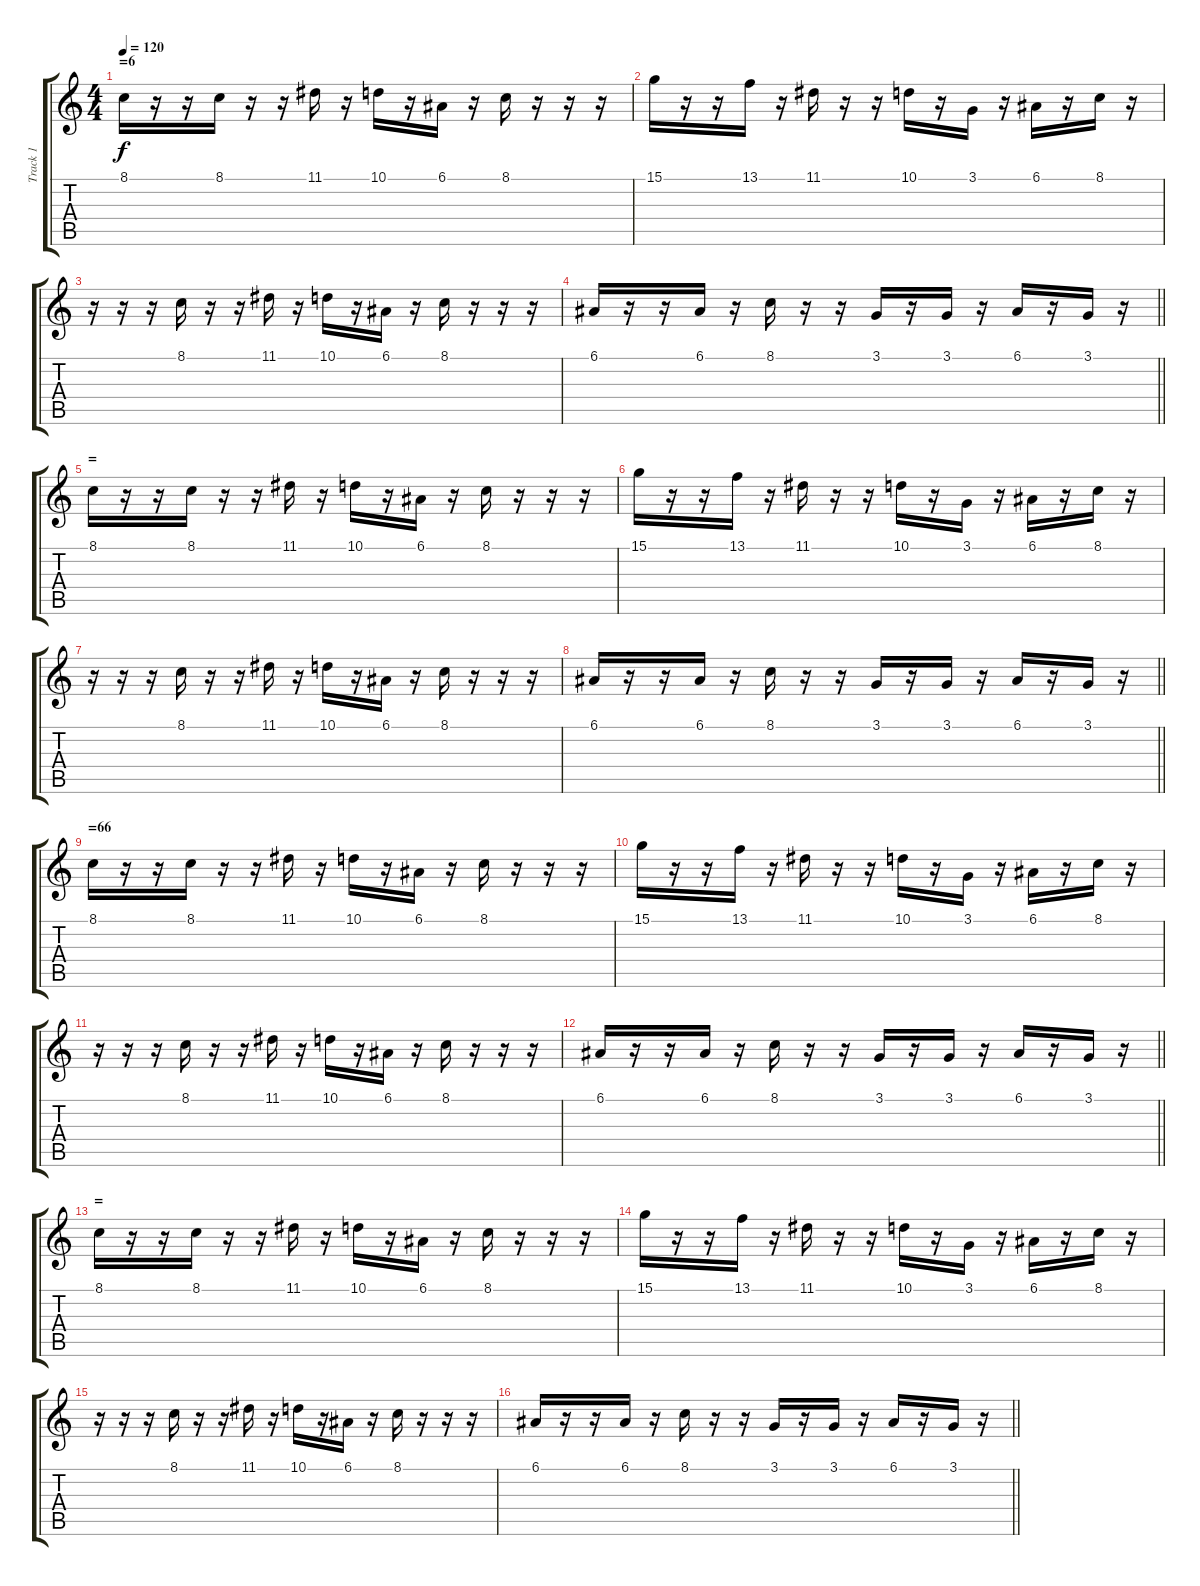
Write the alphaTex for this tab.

\track ("Track 1" "Track 1") {instrument fx1rain}
\staff {score tabs}
\tuning (E4 B3 G3 D3 A2 E2) {hide}
\ts (4 4)
\section ("" "=6")
\tempo 120
\clef g2
\ks c
8.1.16{dy f} r.16 r.16 8.1.16 r.16 r.16 11.1.16 r.16 10.1.16 r.16 6.1.16 r.16 8.1.16 r.16 r.16 r.16 |
15.1.16 r.16 r.16 13.1.16 r.16 11.1.16 r.16 r.16 10.1.16 r.16 3.1.16 r.16 6.1.16 r.16 8.1.16 r.16 |
r.16 r.16 r.16 8.1.16 r.16 r.16 11.1.16 r.16 10.1.16 r.16 6.1.16 r.16 8.1.16 r.16 r.16 r.16 |
\barLineRight lightlight
6.1.16 r.16 r.16 6.1.16 r.16 8.1.16 r.16 r.16 3.1.16 r.16 3.1.16 r.16 6.1.16 r.16 3.1.16 r.16 |
\section ("" "=")
8.1.16 r.16 r.16 8.1.16 r.16 r.16 11.1.16 r.16 10.1.16 r.16 6.1.16 r.16 8.1.16 r.16 r.16 r.16 |
15.1.16 r.16 r.16 13.1.16 r.16 11.1.16 r.16 r.16 10.1.16 r.16 3.1.16 r.16 6.1.16 r.16 8.1.16 r.16 |
r.16 r.16 r.16 8.1.16 r.16 r.16 11.1.16 r.16 10.1.16 r.16 6.1.16 r.16 8.1.16 r.16 r.16 r.16 |
\barLineRight lightlight
6.1.16 r.16 r.16 6.1.16 r.16 8.1.16 r.16 r.16 3.1.16 r.16 3.1.16 r.16 6.1.16 r.16 3.1.16 r.16 |
\section ("" "=66")
8.1.16 r.16 r.16 8.1.16 r.16 r.16 11.1.16 r.16 10.1.16 r.16 6.1.16 r.16 8.1.16 r.16 r.16 r.16 |
15.1.16 r.16 r.16 13.1.16 r.16 11.1.16 r.16 r.16 10.1.16 r.16 3.1.16 r.16 6.1.16 r.16 8.1.16 r.16 |
r.16 r.16 r.16 8.1.16 r.16 r.16 11.1.16 r.16 10.1.16 r.16 6.1.16 r.16 8.1.16 r.16 r.16 r.16 |
\barLineRight lightlight
6.1.16 r.16 r.16 6.1.16 r.16 8.1.16 r.16 r.16 3.1.16 r.16 3.1.16 r.16 6.1.16 r.16 3.1.16 r.16 |
\section ("" "=")
8.1.16 r.16 r.16 8.1.16 r.16 r.16 11.1.16 r.16 10.1.16 r.16 6.1.16 r.16 8.1.16 r.16 r.16 r.16 |
15.1.16 r.16 r.16 13.1.16 r.16 11.1.16 r.16 r.16 10.1.16 r.16 3.1.16 r.16 6.1.16 r.16 8.1.16 r.16 |
r.16 r.16 r.16 8.1.16 r.16 r.16 11.1.16 r.16 10.1.16 r.16 6.1.16 r.16 8.1.16 r.16 r.16 r.16 |
\barLineRight lightlight
6.1.16 r.16 r.16 6.1.16 r.16 8.1.16 r.16 r.16 3.1.16 r.16 3.1.16 r.16 6.1.16 r.16 3.1.16 r.16
